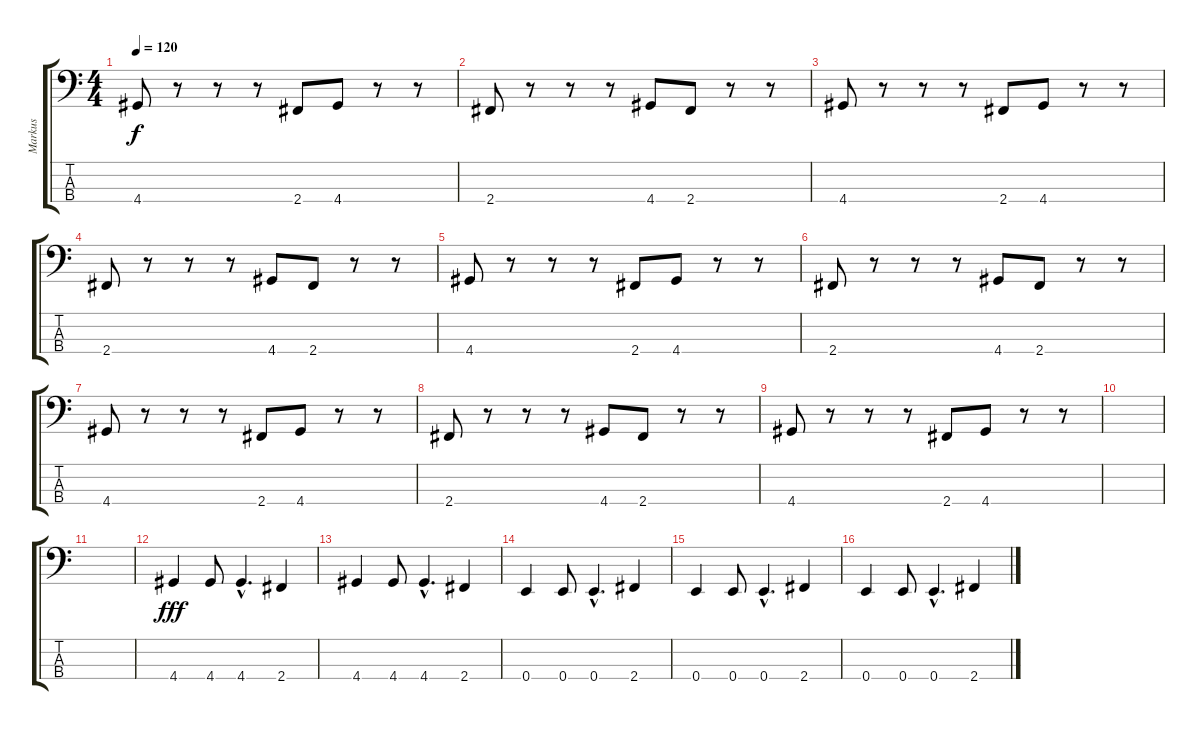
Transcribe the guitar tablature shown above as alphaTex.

\track ("Markus" "Markus") {instrument electricbassfinger}
\staff {score tabs}
\tuning (G2 D2 A1 E1) {hide}
\ts (4 4)
\tempo 120
\clef f4
\ks c
4.4.8{dy f} r.8 r.8 r.8 2.4.8 4.4.8 r.8 r.8 |
2.4.8 r.8 r.8 r.8 4.4.8 2.4.8 r.8 r.8 |
4.4.8 r.8 r.8 r.8 2.4.8 4.4.8 r.8 r.8 |
2.4.8 r.8 r.8 r.8 4.4.8 2.4.8 r.8 r.8 |
4.4.8 r.8 r.8 r.8 2.4.8 4.4.8 r.8 r.8 |
2.4.8 r.8 r.8 r.8 4.4.8 2.4.8 r.8 r.8 |
4.4.8 r.8 r.8 r.8 2.4.8 4.4.8 r.8 r.8 |
2.4.8 r.8 r.8 r.8 4.4.8 2.4.8 r.8 r.8 |
4.4.8 r.8 r.8 r.8 2.4.8 4.4.8 r.8 r.8 |
|
|
4.4.4{dy fff} 4.4.8 4.4{hac}.4{d} 2.4.4 |
4.4.4 4.4.8 4.4{hac}.4{d} 2.4.4 |
0.4.4 0.4.8 0.4{hac}.4{d} 2.4.4 |
0.4.4 0.4.8 0.4{hac}.4{d} 2.4.4 |
0.4.4 0.4.8 0.4{hac}.4{d} 2.4.4
